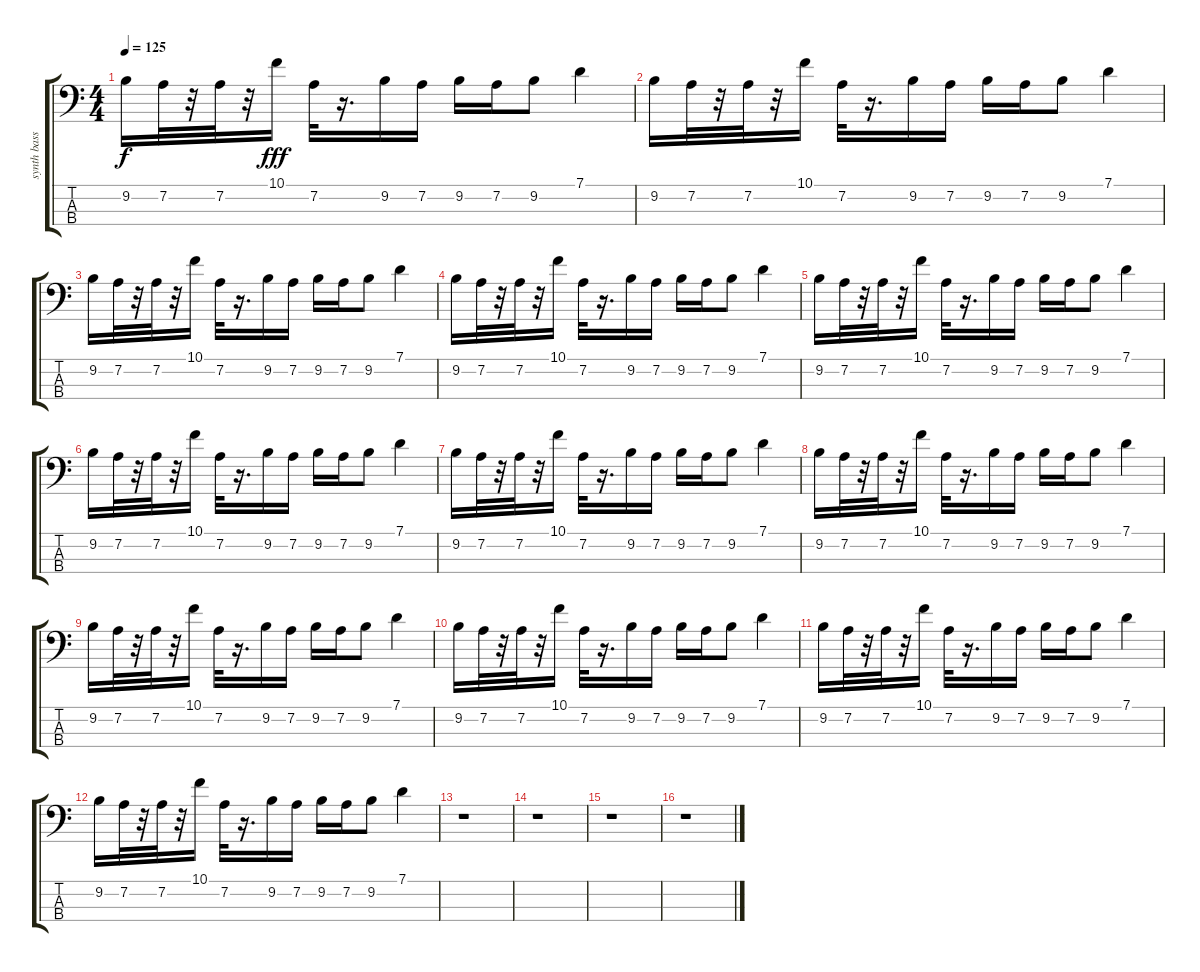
\track ("synth bass" "synth bass") {instrument synthbass1}
\staff {score tabs}
\tuning (G2 D2 A1 E1) {hide}
\ts (4 4)
\tempo 125
\clef f4
\ks c
9.2.16{dy f instrument synthbass1} 7.2.32 r.32 7.2.32 r.32 10.1.16{dy fff} 7.2.32 r.16{d} 9.2.16 7.2.16 9.2.16 7.2.16 9.2.8 7.1.4 |
9.2.16 7.2.32 r.32 7.2.32 r.32 10.1.16 7.2.32 r.16{d} 9.2.16 7.2.16 9.2.16 7.2.16 9.2.8 7.1.4 |
9.2.16 7.2.32 r.32 7.2.32 r.32 10.1.16 7.2.32 r.16{d} 9.2.16 7.2.16 9.2.16 7.2.16 9.2.8 7.1.4 |
9.2.16 7.2.32 r.32 7.2.32 r.32 10.1.16 7.2.32 r.16{d} 9.2.16 7.2.16 9.2.16 7.2.16 9.2.8 7.1.4 |
9.2.16 7.2.32 r.32 7.2.32 r.32 10.1.16 7.2.32 r.16{d} 9.2.16 7.2.16 9.2.16 7.2.16 9.2.8 7.1.4 |
9.2.16 7.2.32 r.32 7.2.32 r.32 10.1.16 7.2.32 r.16{d} 9.2.16 7.2.16 9.2.16 7.2.16 9.2.8 7.1.4 |
9.2.16 7.2.32 r.32 7.2.32 r.32 10.1.16 7.2.32 r.16{d} 9.2.16 7.2.16 9.2.16 7.2.16 9.2.8 7.1.4 |
9.2.16 7.2.32 r.32 7.2.32 r.32 10.1.16 7.2.32 r.16{d} 9.2.16 7.2.16 9.2.16 7.2.16 9.2.8 7.1.4 |
9.2.16 7.2.32 r.32 7.2.32 r.32 10.1.16 7.2.32 r.16{d} 9.2.16 7.2.16 9.2.16 7.2.16 9.2.8 7.1.4 |
9.2.16 7.2.32 r.32 7.2.32 r.32 10.1.16 7.2.32 r.16{d} 9.2.16 7.2.16 9.2.16 7.2.16 9.2.8 7.1.4 |
9.2.16 7.2.32 r.32 7.2.32 r.32 10.1.16 7.2.32 r.16{d} 9.2.16 7.2.16 9.2.16 7.2.16 9.2.8 7.1.4 |
9.2.16 7.2.32 r.32 7.2.32 r.32 10.1.16 7.2.32 r.16{d} 9.2.16 7.2.16 9.2.16 7.2.16 9.2.8 7.1.4 |
r.1 |
r.1 |
r.1 |
r.1
